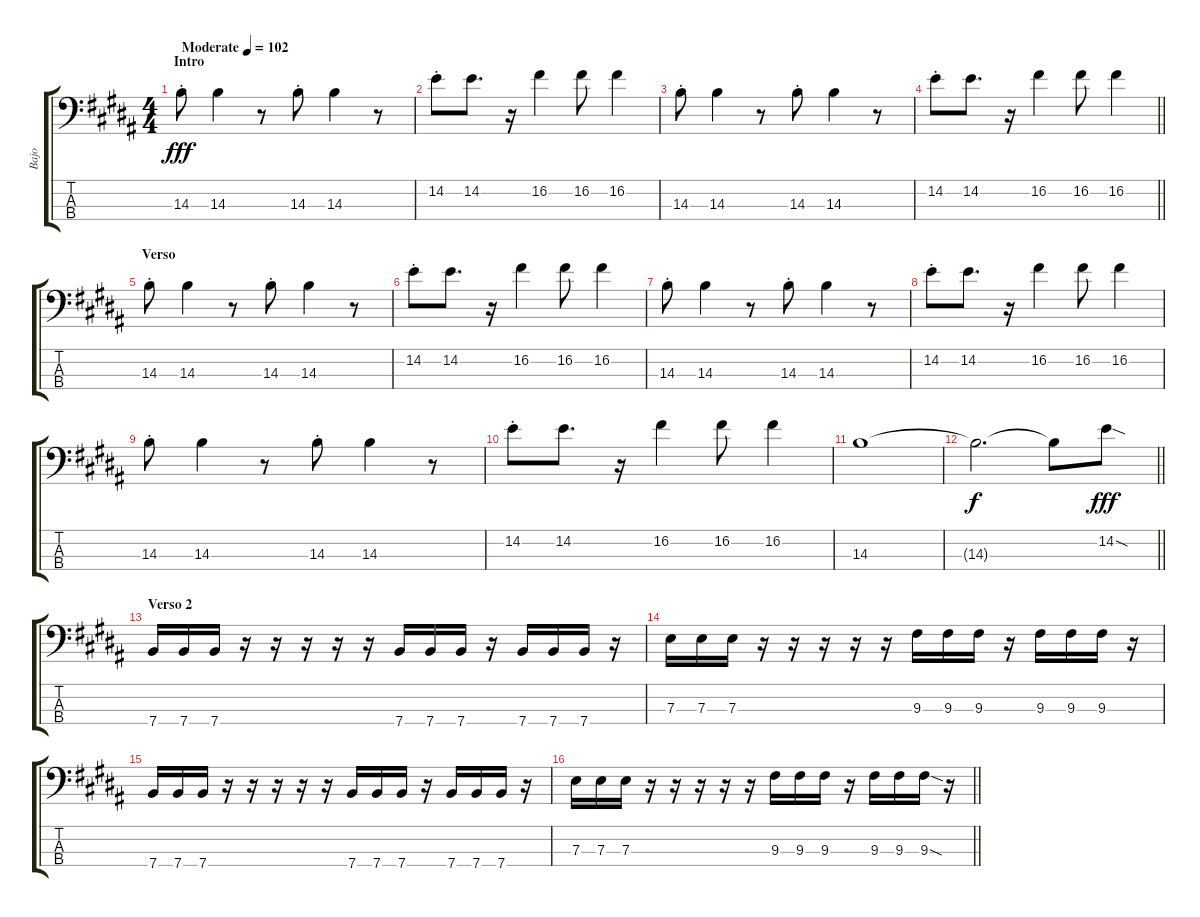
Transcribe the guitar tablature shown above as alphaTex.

\track ("Bajo" "Bajo") {instrument electricbasspick}
\staff {score tabs}
\tuning (G2 D2 A1 E1) {hide}
\ts (4 4)
\section ("" "Intro")
\tempo (102 "Moderate")
\clef f4
\ks b
14.3{st}.8{dy fff instrument electricbasspick} 14.3.4 r.8 14.3{st}.8 14.3.4 r.8 |
14.2{st}.8 14.2.8{d} r.16 16.2.4 16.2.8 16.2.4 |
14.3{st}.8 14.3.4 r.8 14.3{st}.8 14.3.4 r.8 |
\barLineRight lightlight
14.2{st}.8 14.2.8{d} r.16 16.2.4 16.2.8 16.2.4 |
\section ("" "Verso")
14.3{st}.8 14.3.4 r.8 14.3{st}.8 14.3.4 r.8 |
14.2{st}.8 14.2.8{d} r.16 16.2.4 16.2.8 16.2.4 |
14.3{st}.8 14.3.4 r.8 14.3{st}.8 14.3.4 r.8 |
14.2{st}.8 14.2.8{d} r.16 16.2.4 16.2.8 16.2.4 |
14.3{st}.8 14.3.4 r.8 14.3{st}.8 14.3.4 r.8 |
14.2{st}.8 14.2.8{d} r.16 16.2.4 16.2.8 16.2.4 |
14.3.1 |
\barLineRight lightlight
14.3{t}.2{d dy f} 14.3{t}.8 14.2{sod}.8{dy fff} |
\section ("" "Verso 2")
7.4.16 7.4.16 7.4.16 r.16 r.16 r.16 r.16 r.16 7.4.16 7.4.16 7.4.16 r.16 7.4.16 7.4.16 7.4.16 r.16 |
7.3.16 7.3.16 7.3.16 r.16 r.16 r.16 r.16 r.16 9.3.16 9.3.16 9.3.16 r.16 9.3.16 9.3.16 9.3.16 r.16 |
7.4.16 7.4.16 7.4.16 r.16 r.16 r.16 r.16 r.16 7.4.16 7.4.16 7.4.16 r.16 7.4.16 7.4.16 7.4.16 r.16 |
\barLineRight lightlight
7.3.16 7.3.16 7.3.16 r.16 r.16 r.16 r.16 r.16 9.3.16 9.3.16 9.3.16 r.16 9.3.16 9.3.16 9.3{sod}.16 r.16
